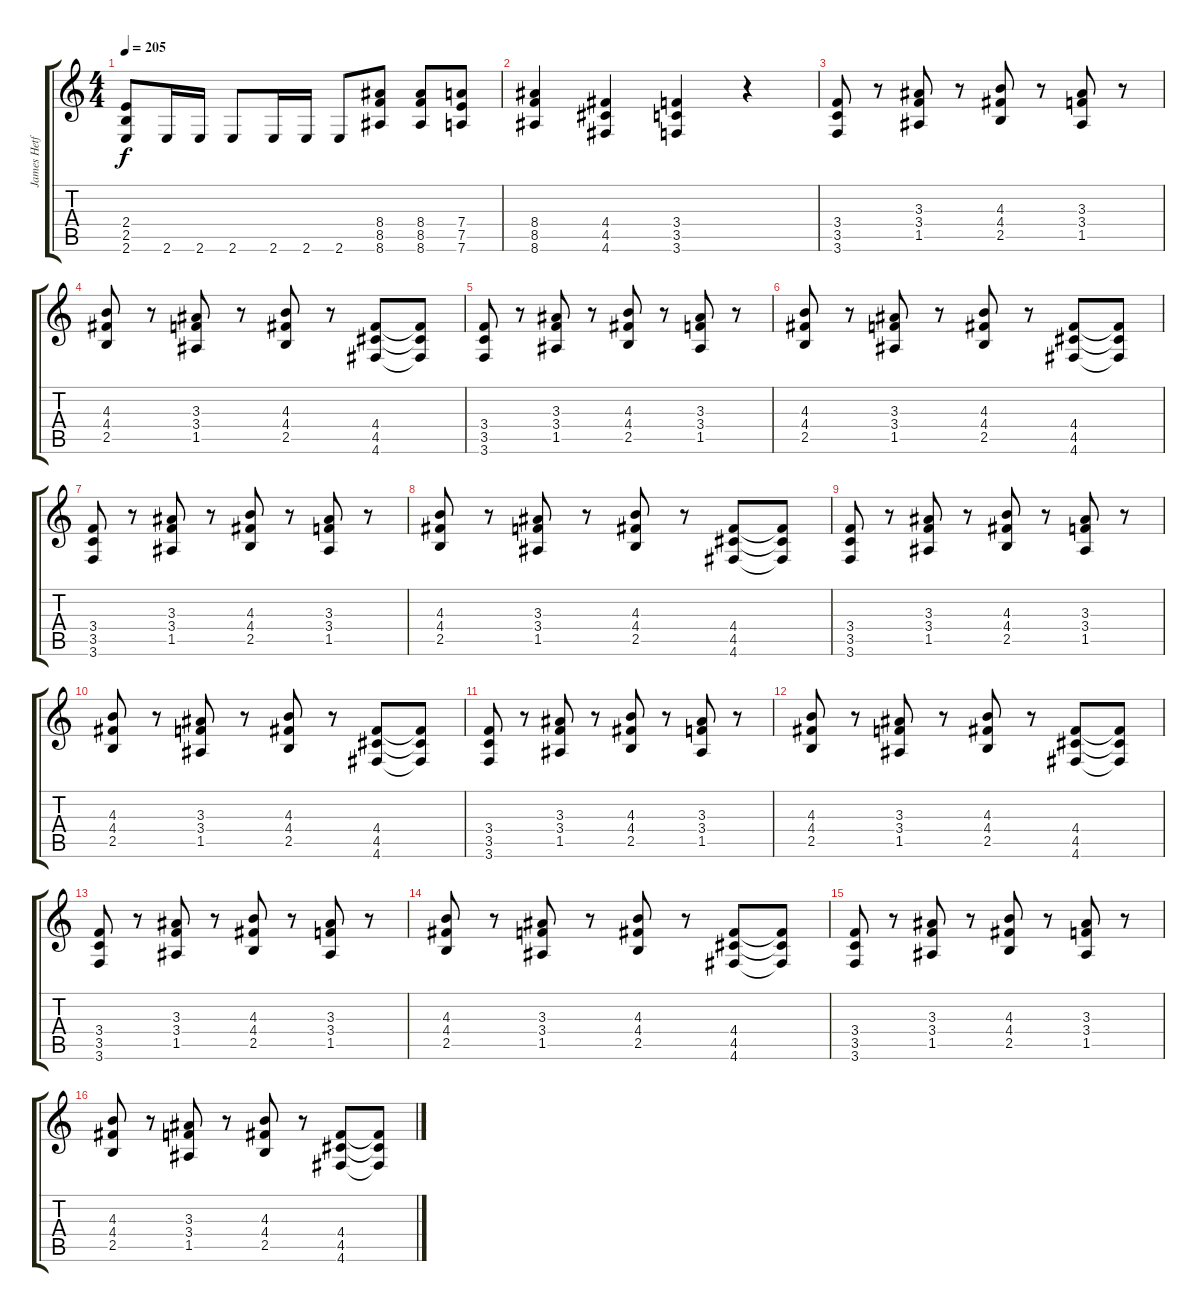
\track ("James Hetfield" "James Hetf") {instrument distortionguitar}
\staff {score tabs}
\tuning (E4 B3 G3 D3 A2 D2) {hide}
\ts (4 4)
\tempo 205
\clef g2
\ks c
(2.4 2.5 2.6).8{dy f} 2.6.16 2.6.16 2.6.8 2.6.16 2.6.16 2.6.8 (8.4 8.5 8.6).8 (8.4 8.5 8.6).8 (7.4 7.5 7.6).8 |
(8.4 8.5 8.6).4 (4.4 4.5 4.6).4 (3.4 3.5 3.6).4 r.4 |
(3.4 3.5 3.6).8 r.8 (3.3 3.4 1.5).8 r.8 (4.3 4.4 2.5).8 r.8 (3.3 3.4 1.5).8 r.8 |
(4.3 4.4 2.5).8 r.8 (3.3 3.4 1.5).8 r.8 (4.3 4.4 2.5).8 r.8 (4.4 4.5 4.6).8 (4.4{t} 4.5{t} 4.6{t}).8 |
(3.4 3.5 3.6).8 r.8 (3.3 3.4 1.5).8 r.8 (4.3 4.4 2.5).8 r.8 (3.3 3.4 1.5).8 r.8 |
(4.3 4.4 2.5).8 r.8 (3.3 3.4 1.5).8 r.8 (4.3 4.4 2.5).8 r.8 (4.4 4.5 4.6).8 (4.4{t} 4.5{t} 4.6{t}).8 |
(3.4 3.5 3.6).8 r.8 (3.3 3.4 1.5).8 r.8 (4.3 4.4 2.5).8 r.8 (3.3 3.4 1.5).8 r.8 |
(4.3 4.4 2.5).8 r.8 (3.3 3.4 1.5).8 r.8 (4.3 4.4 2.5).8 r.8 (4.4 4.5 4.6).8 (4.4{t} 4.5{t} 4.6{t}).8 |
(3.4 3.5 3.6).8 r.8 (3.3 3.4 1.5).8 r.8 (4.3 4.4 2.5).8 r.8 (3.3 3.4 1.5).8 r.8 |
(4.3 4.4 2.5).8 r.8 (3.3 3.4 1.5).8 r.8 (4.3 4.4 2.5).8 r.8 (4.4 4.5 4.6).8 (4.4{t} 4.5{t} 4.6{t}).8 |
(3.4 3.5 3.6).8 r.8 (3.3 3.4 1.5).8 r.8 (4.3 4.4 2.5).8 r.8 (3.3 3.4 1.5).8 r.8 |
(4.3 4.4 2.5).8 r.8 (3.3 3.4 1.5).8 r.8 (4.3 4.4 2.5).8 r.8 (4.4 4.5 4.6).8 (4.4{t} 4.5{t} 4.6{t}).8 |
(3.4 3.5 3.6).8 r.8 (3.3 3.4 1.5).8 r.8 (4.3 4.4 2.5).8 r.8 (3.3 3.4 1.5).8 r.8 |
(4.3 4.4 2.5).8 r.8 (3.3 3.4 1.5).8 r.8 (4.3 4.4 2.5).8 r.8 (4.4 4.5 4.6).8 (4.4{t} 4.5{t} 4.6{t}).8 |
(3.4 3.5 3.6).8 r.8 (3.3 3.4 1.5).8 r.8 (4.3 4.4 2.5).8 r.8 (3.3 3.4 1.5).8 r.8 |
(4.3 4.4 2.5).8 r.8 (3.3 3.4 1.5).8 r.8 (4.3 4.4 2.5).8 r.8 (4.4 4.5 4.6).8 (4.4{t} 4.5{t} 4.6{t}).8
